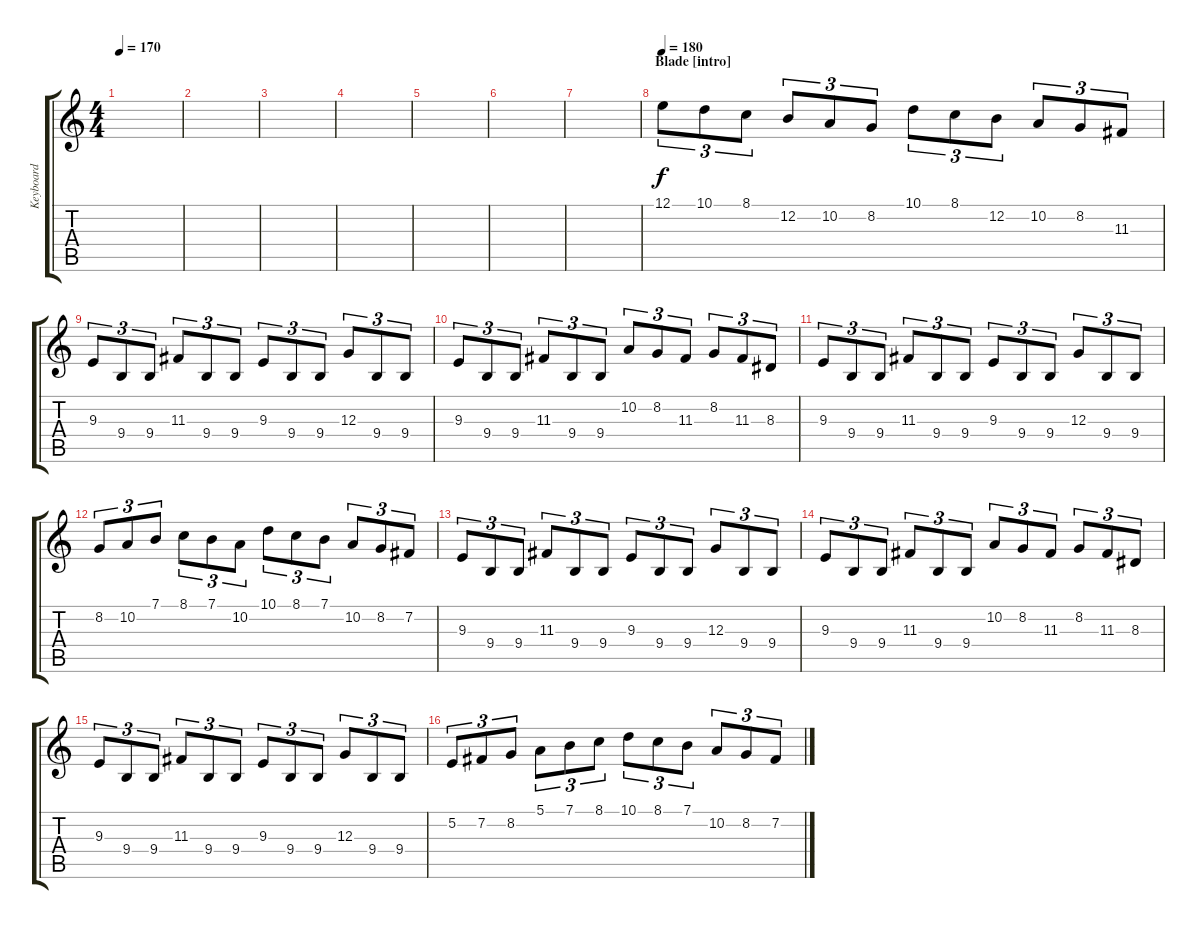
\track ("Keyboard" "Keyboard") {instrument choiraahs}
\staff {score tabs}
\tuning (E4 B3 G3 D3 A2 E2) {hide}
\ts (4 4)
\tempo 170
\clef g2
\ks c
|
|
|
|
|
|
|
\section ("" "Blade [intro]")
\tempo 180
12.1.8{tu (3 2) volume 12 instrument harpsichord} 10.1.8{tu (3 2)} 8.1.8{tu (3 2)} 12.2.8{tu (3 2)} 10.2.8{tu (3 2)} 8.2.8{tu (3 2)} 10.1.8{tu (3 2)} 8.1.8{tu (3 2)} 12.2.8{tu (3 2)} 10.2.8{tu (3 2)} 8.2.8{tu (3 2)} 11.3.8{tu (3 2)} |
9.3.8{tu (3 2)} 9.4.8{tu (3 2)} 9.4.8{tu (3 2)} 11.3.8{tu (3 2)} 9.4.8{tu (3 2)} 9.4.8{tu (3 2)} 9.3.8{tu (3 2)} 9.4.8{tu (3 2)} 9.4.8{tu (3 2)} 12.3.8{tu (3 2)} 9.4.8{tu (3 2)} 9.4.8{tu (3 2)} |
9.3.8{tu (3 2)} 9.4.8{tu (3 2)} 9.4.8{tu (3 2)} 11.3.8{tu (3 2)} 9.4.8{tu (3 2)} 9.4.8{tu (3 2)} 10.2.8{tu (3 2)} 8.2.8{tu (3 2)} 11.3.8{tu (3 2)} 8.2.8{tu (3 2)} 11.3.8{tu (3 2)} 8.3.8{tu (3 2)} |
9.3.8{tu (3 2)} 9.4.8{tu (3 2)} 9.4.8{tu (3 2)} 11.3.8{tu (3 2)} 9.4.8{tu (3 2)} 9.4.8{tu (3 2)} 9.3.8{tu (3 2)} 9.4.8{tu (3 2)} 9.4.8{tu (3 2)} 12.3.8{tu (3 2)} 9.4.8{tu (3 2)} 9.4.8{tu (3 2)} |
8.2.8{tu (3 2)} 10.2.8{tu (3 2)} 7.1.8{tu (3 2)} 8.1.8{tu (3 2)} 7.1.8{tu (3 2)} 10.2.8{tu (3 2)} 10.1.8{tu (3 2)} 8.1.8{tu (3 2)} 7.1.8{tu (3 2)} 10.2.8{tu (3 2)} 8.2.8{tu (3 2)} 7.2.8{tu (3 2)} |
9.3.8{tu (3 2)} 9.4.8{tu (3 2)} 9.4.8{tu (3 2)} 11.3.8{tu (3 2)} 9.4.8{tu (3 2)} 9.4.8{tu (3 2)} 9.3.8{tu (3 2)} 9.4.8{tu (3 2)} 9.4.8{tu (3 2)} 12.3.8{tu (3 2)} 9.4.8{tu (3 2)} 9.4.8{tu (3 2)} |
9.3.8{tu (3 2)} 9.4.8{tu (3 2)} 9.4.8{tu (3 2)} 11.3.8{tu (3 2)} 9.4.8{tu (3 2)} 9.4.8{tu (3 2)} 10.2.8{tu (3 2)} 8.2.8{tu (3 2)} 11.3.8{tu (3 2)} 8.2.8{tu (3 2)} 11.3.8{tu (3 2)} 8.3.8{tu (3 2)} |
9.3.8{tu (3 2)} 9.4.8{tu (3 2)} 9.4.8{tu (3 2)} 11.3.8{tu (3 2)} 9.4.8{tu (3 2)} 9.4.8{tu (3 2)} 9.3.8{tu (3 2)} 9.4.8{tu (3 2)} 9.4.8{tu (3 2)} 12.3.8{tu (3 2)} 9.4.8{tu (3 2)} 9.4.8{tu (3 2)} |
5.2.8{tu (3 2)} 7.2.8{tu (3 2)} 8.2.8{tu (3 2)} 5.1.8{tu (3 2)} 7.1.8{tu (3 2)} 8.1.8{tu (3 2)} 10.1.8{tu (3 2)} 8.1.8{tu (3 2)} 7.1.8{tu (3 2)} 10.2.8{tu (3 2)} 8.2.8{tu (3 2)} 7.2.8{tu (3 2)}
